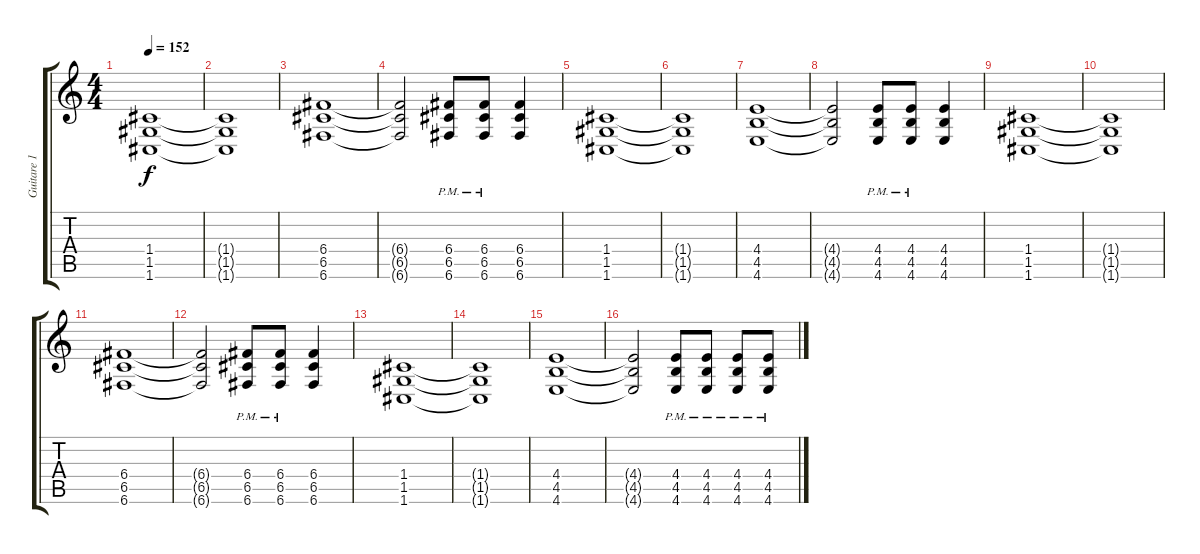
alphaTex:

\track ("Guitare 1" "Guitare 1") {instrument distortionguitar}
\staff {score tabs}
\tuning (Eb4 C4 G3 C3 G2 C2) {hide}
\ts (4 4)
\section ("" "")
\tempo 152
\clef g2
\ks c
(1.4 1.5 1.6).1{dy f} |
(1.4{t} 1.5{t} 1.6{t}).1 |
(6.4 6.5 6.6).1 |
(6.4{t} 6.5{t} 6.6{t}).2 (6.4{pm} 6.5{pm} 6.6{pm}).8 (6.4{pm} 6.5{pm} 6.6{pm}).8 (6.4 6.5 6.6).4 |
(1.4 1.5 1.6).1 |
(1.4{t} 1.5{t} 1.6{t}).1 |
(4.4 4.5 4.6).1 |
(4.4{t} 4.5{t} 4.6{t}).2 (4.4{pm} 4.5{pm} 4.6{pm}).8 (4.4{pm} 4.5{pm} 4.6{pm}).8 (4.4 4.5 4.6).4 |
(1.4 1.5 1.6).1 |
(1.4{t} 1.5{t} 1.6{t}).1 |
(6.4 6.5 6.6).1 |
(6.4{t} 6.5{t} 6.6{t}).2 (6.4{pm} 6.5{pm} 6.6{pm}).8 (6.4{pm} 6.5{pm} 6.6{pm}).8 (6.4 6.5 6.6).4 |
(1.4 1.5 1.6).1 |
(1.4{t} 1.5{t} 1.6{t}).1 |
(4.4 4.5 4.6).1 |
(4.4{t} 4.5{t} 4.6{t}).2 (4.4{pm} 4.5{pm} 4.6{pm}).8 (4.4{pm} 4.5{pm} 4.6{pm}).8 (4.4{pm} 4.5{pm} 4.6{pm}).8 (4.4{pm} 4.5{pm} 4.6{pm}).8
